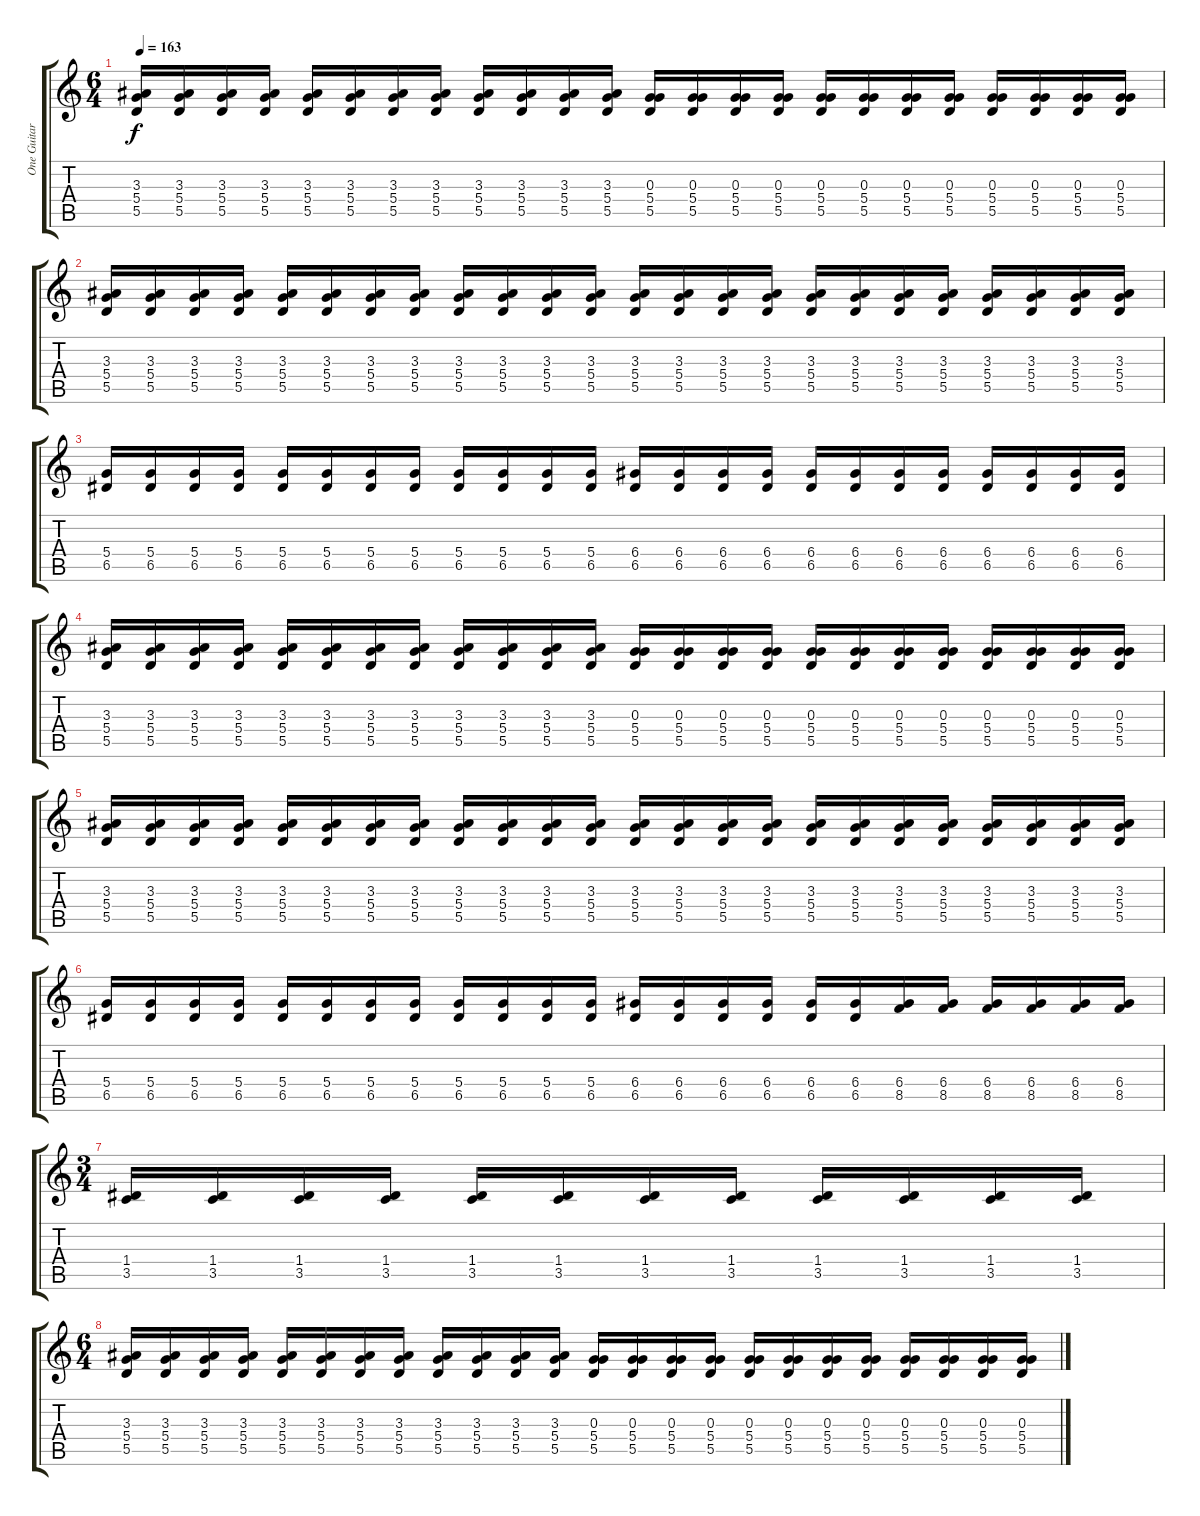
\track ("One Guitar Arrangement" "One Guitar") {mute instrument overdrivenguitar}
\staff {score tabs}
\tuning (E4 B3 G3 D3 A2 E2) {hide}
\ts (6 4)
\tempo 163
\clef g2
\ks c
(3.3 5.4 5.5).16{dy f} (3.3 5.4 5.5).16 (3.3 5.4 5.5).16 (3.3 5.4 5.5).16 (3.3 5.4 5.5).16 (3.3 5.4 5.5).16 (3.3 5.4 5.5).16 (3.3 5.4 5.5).16 (3.3 5.4 5.5).16 (3.3 5.4 5.5).16 (3.3 5.4 5.5).16 (3.3 5.4 5.5).16 (0.3 5.4 5.5).16 (0.3 5.4 5.5).16 (0.3 5.4 5.5).16 (0.3 5.4 5.5).16 (0.3 5.4 5.5).16 (0.3 5.4 5.5).16 (0.3 5.4 5.5).16 (0.3 5.4 5.5).16 (0.3 5.4 5.5).16 (0.3 5.4 5.5).16 (0.3 5.4 5.5).16 (0.3 5.4 5.5).16 |
(3.3 5.4 5.5).16 (3.3 5.4 5.5).16 (3.3 5.4 5.5).16 (3.3 5.4 5.5).16 (3.3 5.4 5.5).16 (3.3 5.4 5.5).16 (3.3 5.4 5.5).16 (3.3 5.4 5.5).16 (3.3 5.4 5.5).16 (3.3 5.4 5.5).16 (3.3 5.4 5.5).16 (3.3 5.4 5.5).16 (3.3 5.4 5.5).16 (3.3 5.4 5.5).16 (3.3 5.4 5.5).16 (3.3 5.4 5.5).16 (3.3 5.4 5.5).16 (3.3 5.4 5.5).16 (3.3 5.4 5.5).16 (3.3 5.4 5.5).16 (3.3 5.4 5.5).16 (3.3 5.4 5.5).16 (3.3 5.4 5.5).16 (3.3 5.4 5.5).16 |
(5.4 6.5).16 (5.4 6.5).16 (5.4 6.5).16 (5.4 6.5).16 (5.4 6.5).16 (5.4 6.5).16 (5.4 6.5).16 (5.4 6.5).16 (5.4 6.5).16 (5.4 6.5).16 (5.4 6.5).16 (5.4 6.5).16 (6.4 6.5).16 (6.4 6.5).16 (6.4 6.5).16 (6.4 6.5).16 (6.4 6.5).16 (6.4 6.5).16 (6.4 6.5).16 (6.4 6.5).16 (6.4 6.5).16 (6.4 6.5).16 (6.4 6.5).16 (6.4 6.5).16 |
(3.3 5.4 5.5).16 (3.3 5.4 5.5).16 (3.3 5.4 5.5).16 (3.3 5.4 5.5).16 (3.3 5.4 5.5).16 (3.3 5.4 5.5).16 (3.3 5.4 5.5).16 (3.3 5.4 5.5).16 (3.3 5.4 5.5).16 (3.3 5.4 5.5).16 (3.3 5.4 5.5).16 (3.3 5.4 5.5).16 (0.3 5.4 5.5).16 (0.3 5.4 5.5).16 (0.3 5.4 5.5).16 (0.3 5.4 5.5).16 (0.3 5.4 5.5).16 (0.3 5.4 5.5).16 (0.3 5.4 5.5).16 (0.3 5.4 5.5).16 (0.3 5.4 5.5).16 (0.3 5.4 5.5).16 (0.3 5.4 5.5).16 (0.3 5.4 5.5).16 |
(3.3 5.4 5.5).16 (3.3 5.4 5.5).16 (3.3 5.4 5.5).16 (3.3 5.4 5.5).16 (3.3 5.4 5.5).16 (3.3 5.4 5.5).16 (3.3 5.4 5.5).16 (3.3 5.4 5.5).16 (3.3 5.4 5.5).16 (3.3 5.4 5.5).16 (3.3 5.4 5.5).16 (3.3 5.4 5.5).16 (3.3 5.4 5.5).16 (3.3 5.4 5.5).16 (3.3 5.4 5.5).16 (3.3 5.4 5.5).16 (3.3 5.4 5.5).16 (3.3 5.4 5.5).16 (3.3 5.4 5.5).16 (3.3 5.4 5.5).16 (3.3 5.4 5.5).16 (3.3 5.4 5.5).16 (3.3 5.4 5.5).16 (3.3 5.4 5.5).16 |
(5.4 6.5).16 (5.4 6.5).16 (5.4 6.5).16 (5.4 6.5).16 (5.4 6.5).16 (5.4 6.5).16 (5.4 6.5).16 (5.4 6.5).16 (5.4 6.5).16 (5.4 6.5).16 (5.4 6.5).16 (5.4 6.5).16 (6.4 6.5).16 (6.4 6.5).16 (6.4 6.5).16 (6.4 6.5).16 (6.4 6.5).16 (6.4 6.5).16 (6.4 8.5).16 (6.4 8.5).16 (6.4 8.5).16 (6.4 8.5).16 (6.4 8.5).16 (6.4 8.5).16 |
\ts (3 4)
(1.4 3.5).16 (1.4 3.5).16 (1.4 3.5).16 (1.4 3.5).16 (1.4 3.5).16 (1.4 3.5).16 (1.4 3.5).16 (1.4 3.5).16 (1.4 3.5).16 (1.4 3.5).16 (1.4 3.5).16 (1.4 3.5).16 |
\ts (6 4)
(3.3 5.4 5.5).16 (3.3 5.4 5.5).16 (3.3 5.4 5.5).16 (3.3 5.4 5.5).16 (3.3 5.4 5.5).16 (3.3 5.4 5.5).16 (3.3 5.4 5.5).16 (3.3 5.4 5.5).16 (3.3 5.4 5.5).16 (3.3 5.4 5.5).16 (3.3 5.4 5.5).16 (3.3 5.4 5.5).16 (0.3 5.4 5.5).16 (0.3 5.4 5.5).16 (0.3 5.4 5.5).16 (0.3 5.4 5.5).16 (0.3 5.4 5.5).16 (0.3 5.4 5.5).16 (0.3 5.4 5.5).16 (0.3 5.4 5.5).16 (0.3 5.4 5.5).16 (0.3 5.4 5.5).16 (0.3 5.4 5.5).16 (0.3 5.4 5.5).16
